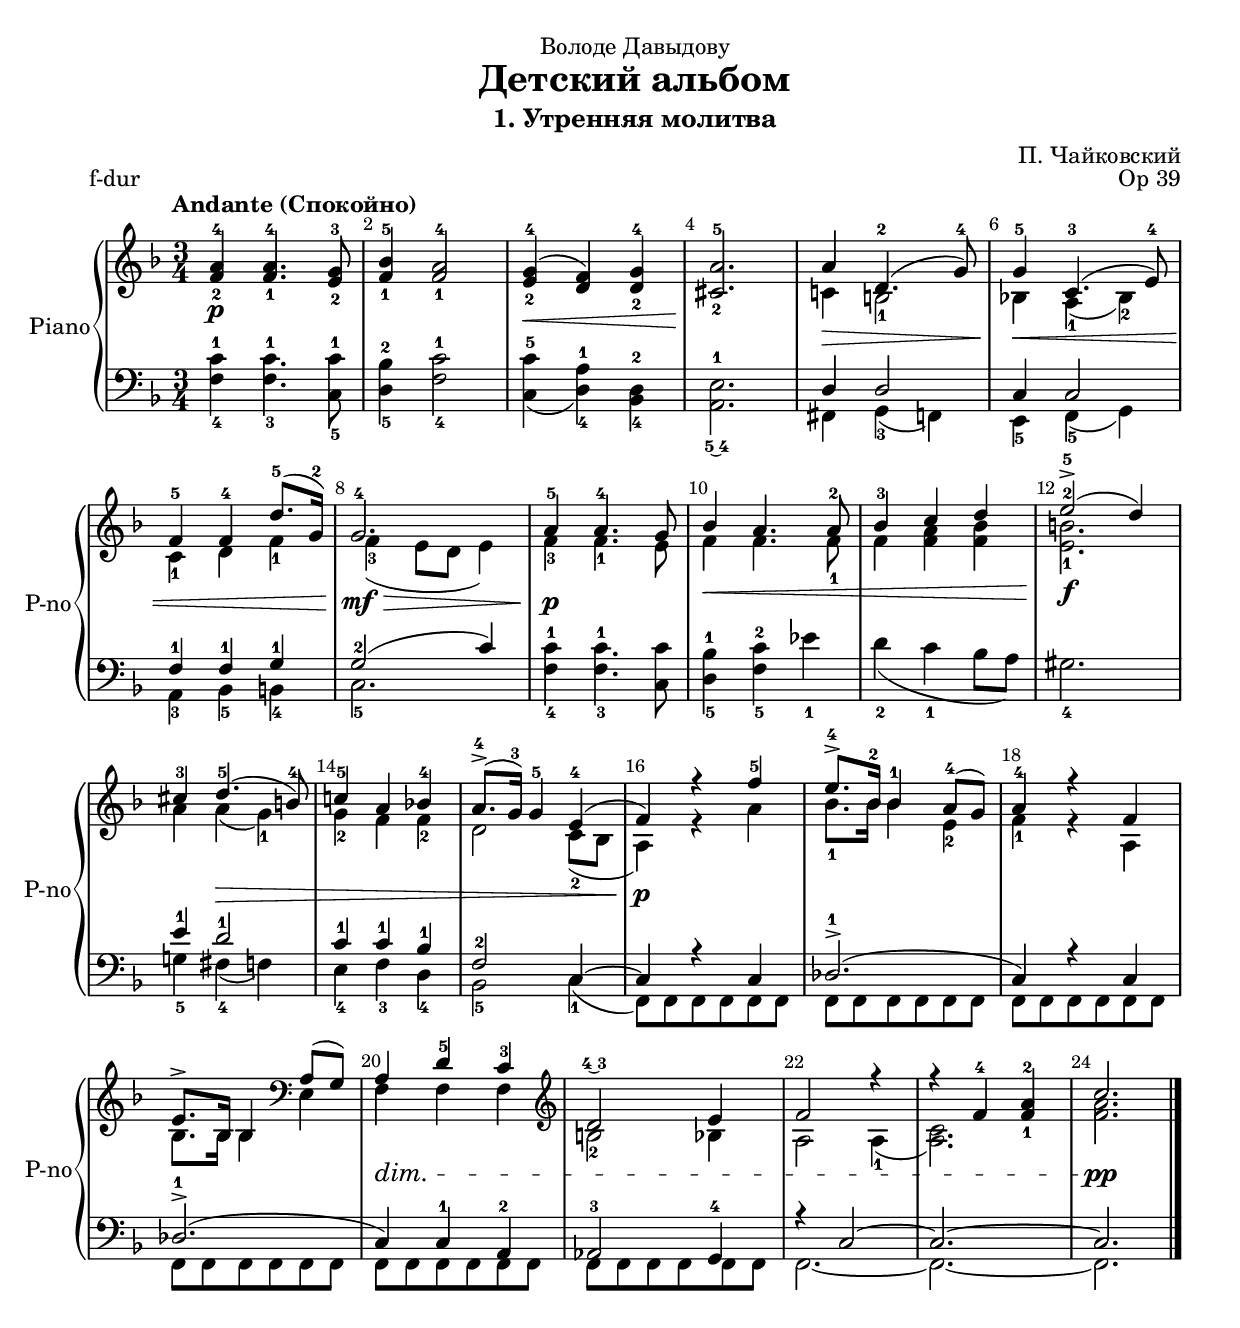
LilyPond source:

\version "2.18.2"

% закомментируйте строку ниже, чтобы получался pdf с навигацией
#(ly:set-option 'point-and-click #f)
#(ly:set-option 'midi-extension "mid")
#(set-default-paper-size "a4")
%#(set-global-staff-size 18)

\header {
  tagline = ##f
}

  \paper {
    top-margin = 15
    left-margin = 15
    right-margin = 10
    bottom-margin = 15
 %   ragged-bottom = ##f
 %   ragged-last-bottom = ##f
    indent = 3
  }

%make visible number of every 2-nd bar
secondbar = {
  \override Score.BarNumber.break-visibility = #end-of-line-invisible
  \set Score.barNumberVisibility = #(every-nth-bar-number-visible 2)
}

global = {
  \key g \major
  \time 3/4
  \numericTimeSignature
  \set Score.skipBars = ##t
  \secondbar
}

%use this as temporary line break
abr = { \break }

% uncommend next line when finished
%abr = {}

%once hide accidental (runaround for cadenza
nat = { \once \hide Accidental }



rup = \relative c'' {
  \tempo "Andante (Спокойно)"
  <g-2 b-4>4\p <g-1 b-4> 4. <fis-2 a-3>8
  <g-1 c-5>4 <g-1 b-4>2 |
  <fis-2 a-4>4(\< <e g>) <e-2 a-4> |
  <dis-2 b'-5>2.\!
  b'4\> e,4.-2( a8-4) |
  a4\<-5 d,4.-3( fis8-4) | \abr
  g4-5 g-4 e'8.(-5 a,16)-2 |
  a2.-4\mf\> |
  b4-5\p b4.-4 a8 |
  c4\< b4. b8-2 |
  c4-3 d e |
  fis2->\f(-5 e4) | \abr
  dis4-3 e4.(-5\> cis8)-4 |
  d4-5 b c-4 |
  b8.->(-4 a16)-3 a4-5 fis(-4 |
  g)\p r g'-5 |
  fis8.->-4 c16-2 c4-1 b8-4( a) |
  b4-4 r g | \abr
  fis8.-> c16 c4 \clef bass b8( a) |
  b4\dim e-5 d-3 |
  \clef treble e2\finger\markup\tied-lyric #"4~3" fis4 |
  g2 r4 |
  r g-4 <g-1 b-2> |
  d'2.\pp \bar "|."
  
}

rdown = \relative c' {
 s2.*4
 d4 cis2-1 |
 c4 b-1( c-2) |
 d-1 e g-1 |
 g-3( fis8 e fis4) |
 g4-3 g4.-1 fis8 |
 g4 g4. g8-1 |
 g4 <g b> <g c> |
 <fis-1 cis'-2>2. |
 b4 b( a)-1 |
 a-2 g g-2 |
 e2 d8(-2 c |
 b4) r b' |
 c8.-1 c16 c4 fis,-2 |
 g-1 r b, |
 c8. c16 c4 fis, |
 g g g |
 cis2-2 c4 |
 b2 b4(-1 |
 <b d>2.) |
 <g' b>
}

lup = \relative c {
 s2.*4 |
 e4 e2 |
 d4 d2 |
 g4-1 g-1 a-1 |
 a2(-2 d4) |
 s2.*4 |
 fis4-1 e2-1 |
 d4-1 d-1 c-1 |
 g2-2 d4~ |
 d r d |
 es2.->(-1 |
 d4) r d |
 es2.->(-1 |
 d4) d-1 b-2 |
 bes2-3 a4-4 |
 r d2~ |
 d2.~ |
 d
  
}

ldown = \relative c' {
 <g-4 d'-1>4 <g-3 d'-1>4. <d-5 d'-1>8
 <e-5 c'-2>4 <g-4 d'-1>2 |
 <d-5 d'>4( <e-4 b'-1>) <c-4 e-2> |
 <b\finger\markup\tied-lyric #"5~4" fis'-1>2. |
 gis4 a-3( g) |
 fis-5 g-5( a) |
 b-3 c-5 cis-4 |
 d2.-5 |
 <g-4 d'-1>4 <g-3 d'-1>4. <d d'>8 |
 <e-5 c'-1>4 <g-5 d'-2> f'-1 |
 e-2( d-1 c8 b) |
 ais2.-4 |
 a4-5 gis-4( g) |
 fis-4 g-3 e-4 |
 c2-5 d4-1( |
 g,8) g g g g g |
 g g g g g g |
 g g g g g g |
 g g g g g g |
 g g g g g g |
 g g g g g g |
 g2.~ |
 g~ |
 g
  
  
}

right = \relative c' {
  \global
  << \rup \\ \rdown >>
}

left = \relative c {
  \global
  << \lup \\ \ldown >>
 
}

pianoPart = \new PianoStaff \with {
  instrumentName = "Piano"
  shortInstrumentName = "P-no"
  midiInstrument = "acoustic grand"
} <<
  \new Staff = "right" \right
  \new Staff = "left" { \clef bass \left }
>>


\bookpart {
  \header {
  dedication = "Володе Давыдову"
  title = "Детский альбом"
  subtitle = "1. Утренняя молитва"
  composer = "П. Чайковский"
  opus = "Op 39"
  piece = "f-dur"

  }
  \score {
   \transpose g f
    <<     

      \pianoPart
    >>
    


    \layout { 
      \context {
      \Staff \RemoveEmptyStaves
      \override VerticalAxisGroup.remove-first = ##t
      \accidentalStyle piano
      }
    }
    \midi {
      \tempo 4=100
    }
  }
}


